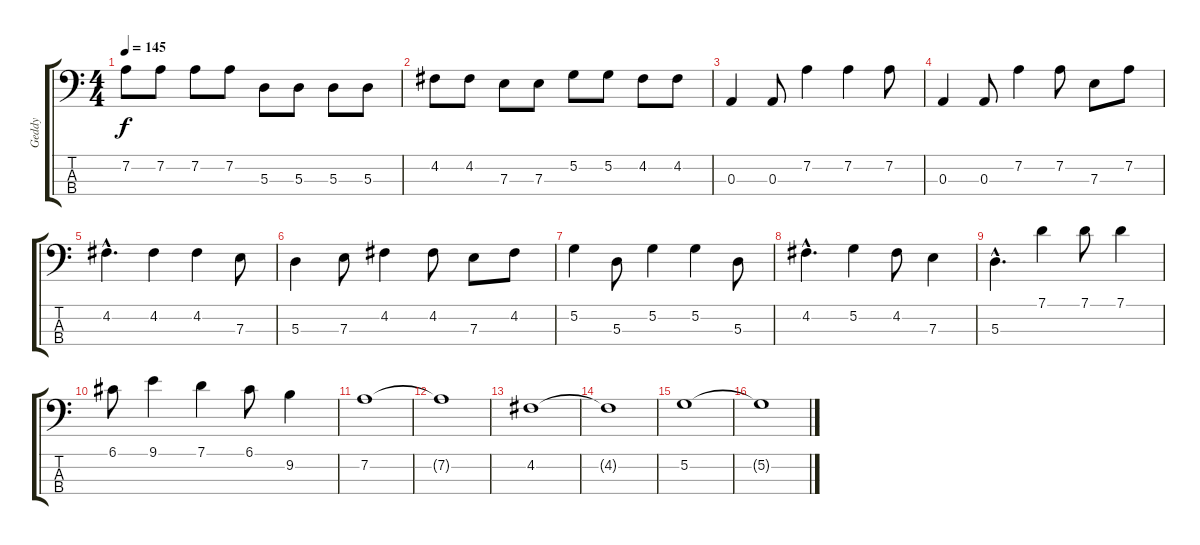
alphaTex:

\track ("Geddy" "Geddy") {instrument electricbassfinger}
\staff {score tabs}
\tuning (G2 D2 A1 E1) {hide}
\ts (4 4)
\tempo 145
\clef f4
\ks c
7.2.8{dy f} 7.2.8 7.2.8 7.2.8 5.3.8 5.3.8 5.3.8 5.3.8 |
4.2.8 4.2.8 7.3.8 7.3.8 5.2.8 5.2.8 4.2.8 4.2.8 |
0.3.4 0.3.8 7.2.4 7.2.4 7.2.8 |
0.3.4 0.3.8 7.2.4 7.2.8 7.3.8 7.2.8 |
4.2{hac}.4{d} 4.2.4 4.2.4 7.3.8 |
5.3.4 7.3.8 4.2.4 4.2.8 7.3.8 4.2.8 |
5.2.4 5.3.8 5.2.4 5.2.4 5.3.8 |
4.2{hac}.4{d} 5.2.4 4.2.8 7.3.4 |
5.3{hac}.4{d} 7.1.4 7.1.8 7.1.4 |
6.1.8 9.1.4 7.1.4 6.1.8 9.2.4 |
7.2.1 |
7.2{t}.1 |
4.2.1 |
4.2{t}.1 |
5.2.1 |
5.2{t}.1
